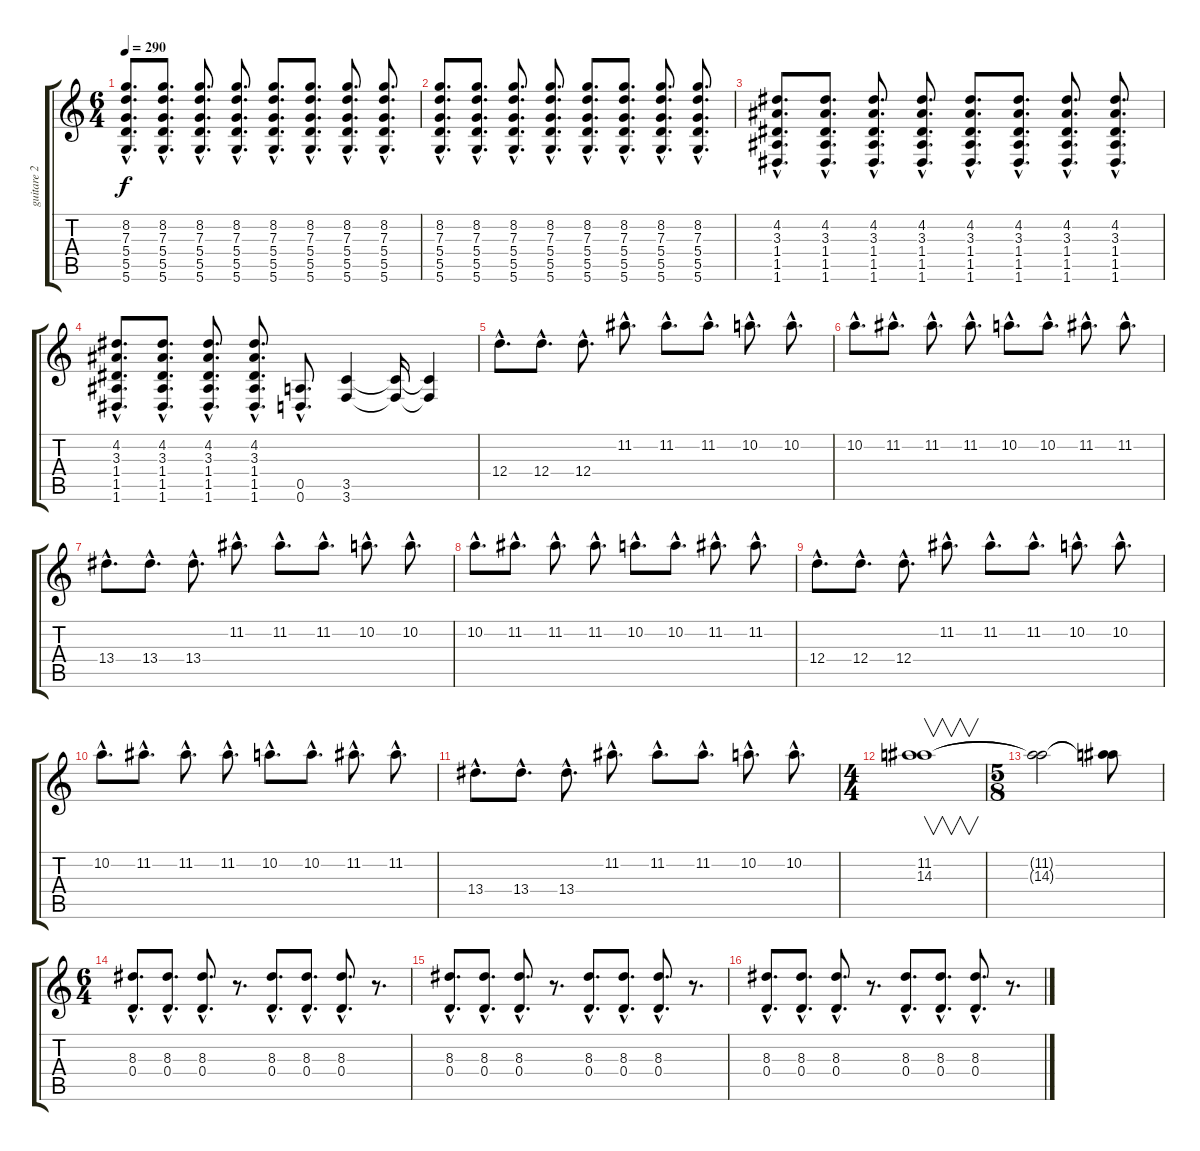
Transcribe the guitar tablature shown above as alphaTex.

\track ("guitare 2" "guitare 2") {instrument distortionguitar}
\staff {score tabs}
\tuning (E4 B3 G3 D3 A2 D2) {hide}
\ts (6 4)
\tempo 290
\clef g2
\ks c
(8.2{hac} 7.3{hac} 5.4{hac} 5.5{hac} 5.6{hac}).8{d dy f} (8.2{hac} 7.3{hac} 5.4{hac} 5.5{hac} 5.6{hac}).8{d} (8.2{hac} 7.3{hac} 5.4{hac} 5.5{hac} 5.6{hac}).8{d} (8.2{hac} 7.3{hac} 5.4{hac} 5.5{hac} 5.6{hac}).8{d} (8.2{hac} 7.3{hac} 5.4{hac} 5.5{hac} 5.6{hac}).8{d} (8.2{hac} 7.3{hac} 5.4{hac} 5.5{hac} 5.6{hac}).8{d} (8.2{hac} 7.3{hac} 5.4{hac} 5.5{hac} 5.6{hac}).8{d} (8.2{hac} 7.3{hac} 5.4{hac} 5.5{hac} 5.6{hac}).8{d} |
(8.2{hac} 7.3{hac} 5.4{hac} 5.5{hac} 5.6{hac}).8{d} (8.2{hac} 7.3{hac} 5.4{hac} 5.5{hac} 5.6{hac}).8{d} (8.2{hac} 7.3{hac} 5.4{hac} 5.5{hac} 5.6{hac}).8{d} (8.2{hac} 7.3{hac} 5.4{hac} 5.5{hac} 5.6{hac}).8{d} (8.2{hac} 7.3{hac} 5.4{hac} 5.5{hac} 5.6{hac}).8{d} (8.2{hac} 7.3{hac} 5.4{hac} 5.5{hac} 5.6{hac}).8{d} (8.2{hac} 7.3{hac} 5.4{hac} 5.5{hac} 5.6{hac}).8{d} (8.2{hac} 7.3{hac} 5.4{hac} 5.5{hac} 5.6{hac}).8{d} |
(4.2{hac} 3.3{hac} 1.4{hac} 1.5{hac} 1.6{hac}).8{d} (4.2{hac} 3.3{hac} 1.4{hac} 1.5{hac} 1.6{hac}).8{d} (4.2{hac} 3.3{hac} 1.4{hac} 1.5{hac} 1.6{hac}).8{d} (4.2{hac} 3.3{hac} 1.4{hac} 1.5{hac} 1.6{hac}).8{d} (4.2{hac} 3.3{hac} 1.4{hac} 1.5{hac} 1.6{hac}).8{d} (4.2{hac} 3.3{hac} 1.4{hac} 1.5{hac} 1.6{hac}).8{d} (4.2{hac} 3.3{hac} 1.4{hac} 1.5{hac} 1.6{hac}).8{d} (4.2{hac} 3.3{hac} 1.4{hac} 1.5{hac} 1.6{hac}).8{d} |
(4.2{hac} 3.3{hac} 1.4{hac} 1.5{hac} 1.6{hac}).8{d} (4.2{hac} 3.3{hac} 1.4{hac} 1.5{hac} 1.6{hac}).8{d} (4.2{hac} 3.3{hac} 1.4{hac} 1.5{hac} 1.6{hac}).8{d} (4.2{hac} 3.3{hac} 1.4{hac} 1.5{hac} 1.6{hac}).8{d} (0.5{hac} 0.6{hac}).8{d} (3.5 3.6).4 (3.5{t} 3.6{t}).16 (3.5{t} 3.6{t}).4 |
12.4{hac}.8{d} 12.4{hac}.8{d} 12.4{hac}.8{d} 11.2{hac}.8{d} 11.2{hac}.8{d} 11.2{hac}.8{d} 10.2{hac}.8{d} 10.2{hac}.8{d} |
10.2{hac}.8{d} 11.2{hac}.8{d} 11.2{hac}.8{d} 11.2{hac}.8{d} 10.2{hac}.8{d} 10.2{hac}.8{d} 11.2{hac}.8{d} 11.2{hac}.8{d} |
13.4{hac}.8{d} 13.4{hac}.8{d} 13.4{hac}.8{d} 11.2{hac}.8{d} 11.2{hac}.8{d} 11.2{hac}.8{d} 10.2{hac}.8{d} 10.2{hac}.8{d} |
10.2{hac}.8{d} 11.2{hac}.8{d} 11.2{hac}.8{d} 11.2{hac}.8{d} 10.2{hac}.8{d} 10.2{hac}.8{d} 11.2{hac}.8{d} 11.2{hac}.8{d} |
12.4{hac}.8{d} 12.4{hac}.8{d} 12.4{hac}.8{d} 11.2{hac}.8{d} 11.2{hac}.8{d} 11.2{hac}.8{d} 10.2{hac}.8{d} 10.2{hac}.8{d} |
10.2{hac}.8{d} 11.2{hac}.8{d} 11.2{hac}.8{d} 11.2{hac}.8{d} 10.2{hac}.8{d} 10.2{hac}.8{d} 11.2{hac}.8{d} 11.2{hac}.8{d} |
13.4{hac}.8{d} 13.4{hac}.8{d} 13.4{hac}.8{d} 11.2{hac}.8{d} 11.2{hac}.8{d} 11.2{hac}.8{d} 10.2{hac}.8{d} 10.2{hac}.8{d} |
\ts (4 4)
(11.2 14.3).1{v} |
\ts (5 8)
(11.2{t} 14.3{t}).2 (11.2{t} 14.3{t}).8 |
\ts (6 4)
(8.3{hac} 0.4{hac}).8{d} (8.3{hac} 0.4{hac}).8{d} (8.3{hac} 0.4{hac}).8{d} r.8{d} (8.3{hac} 0.4{hac}).8{d} (8.3{hac} 0.4{hac}).8{d} (8.3{hac} 0.4{hac}).8{d} r.8{d} |
(8.3{hac} 0.4{hac}).8{d} (8.3{hac} 0.4{hac}).8{d} (8.3{hac} 0.4{hac}).8{d} r.8{d} (8.3{hac} 0.4{hac}).8{d} (8.3{hac} 0.4{hac}).8{d} (8.3{hac} 0.4{hac}).8{d} r.8{d} |
(8.3{hac} 0.4{hac}).8{d} (8.3{hac} 0.4{hac}).8{d} (8.3{hac} 0.4{hac}).8{d} r.8{d} (8.3{hac} 0.4{hac}).8{d} (8.3{hac} 0.4{hac}).8{d} (8.3{hac} 0.4{hac}).8{d} r.8{d}
